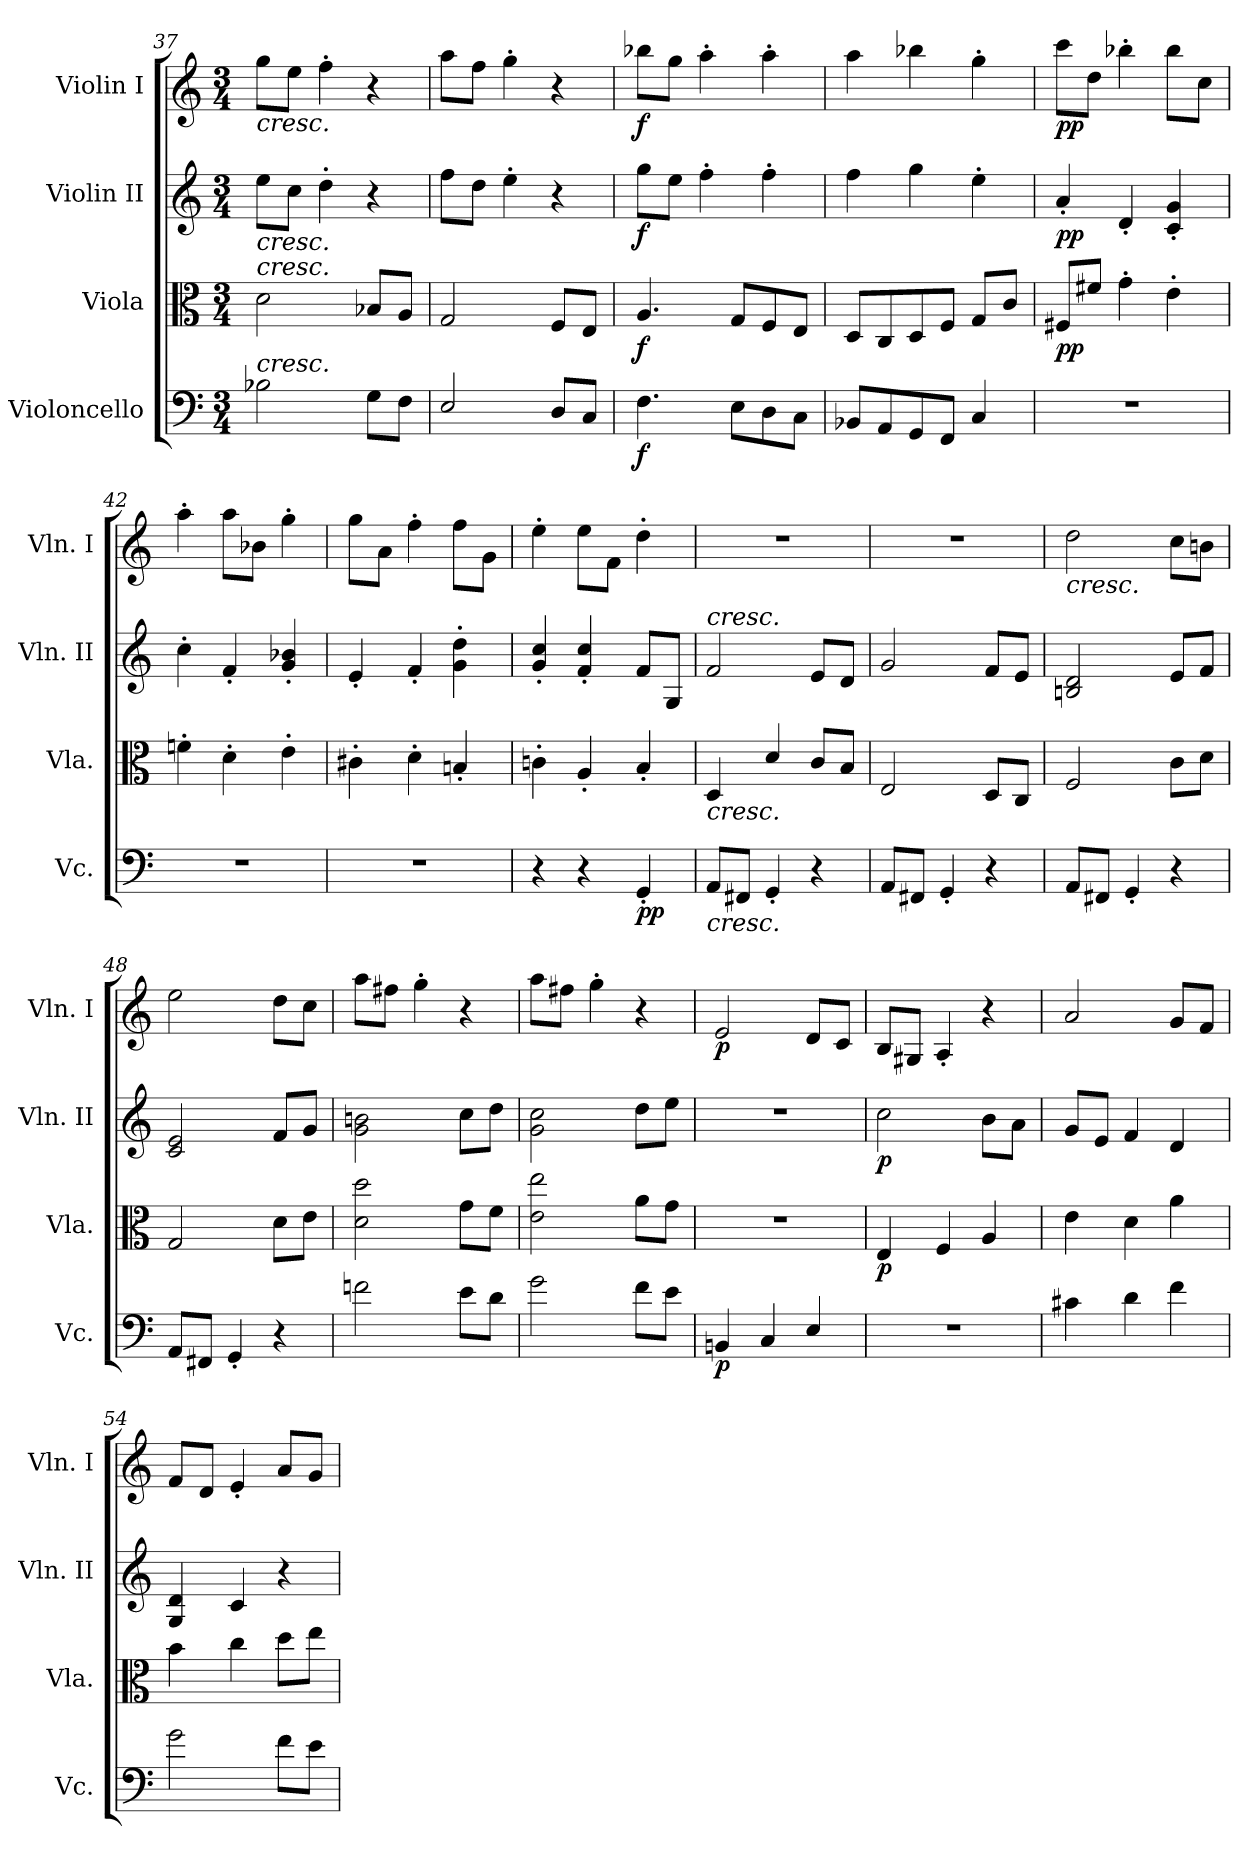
**kern	**dynam	**kern	**dynam	**kern	**dynam	**kern	**dynam
*part4	*part4	*part3	*part3	*part2	*part2	*part1	*part1
*staff4	*staff4	*staff3	*staff3	*staff2	*staff2	*staff1	*staff1
*I"Violoncello	*	*I"Viola	*	*I"Violin II	*	*I"Violin I	*
*I'Vc.	*	*I'Vla.	*	*I'Vln. II	*	*I'Vln. I	*
*clefF4	*	*clefC3	*	*clefG2	*	*clefG2	*
*k[]	*	*k[]	*	*k[]	*	*k[]	*
*M3/4	*	*M3/4	*	*M3/4	*	*M3/4	*
=37	=37	=37	=37	=37	=37	=37	=37
!	!	!	!	!	!	!LO:TX:b:i:t=cresc.	!
!	!	!	!	!LO:TX:b:i:t=cresc.	!	!	!
!	!	!LO:TX:a:i:t=cresc.	!	!	!	!	!
!LO:TX:a:i:t=cresc.	!	!	!	!	!	!	!
2B-X\	.	2d\	.	8ee\L	.	8gg\L	.
.	.	.	.	8cc\J	.	8ee\J	.
.	.	.	.	4dd'\	.	4ff'\	.
8G\L	.	8B-X/L	.	4r	.	4r	.
8F\J	.	8A/J	.	.	.	.	.
=38	=38	=38	=38	=38	=38	=38	=38
2E/	.	2G/	.	8ff\L	.	8aa\L	.
.	.	.	.	8dd\J	.	8ff\J	.
.	.	.	.	4ee'\	.	4gg'\	.
8D/L	.	8F/L	.	4r	.	4r	.
8C/J	.	8E/J	.	.	.	.	.
=39	=39	=39	=39	=39	=39	=39	=39
!	!LO:DY:b	!	!LO:DY:b	!	!LO:DY:b	!	!LO:DY:b
4.F\	f	4.A/	f	8gg\L	f	8bb-X\L	f
.	.	.	.	8ee\J	.	8gg\J	.
.	.	.	.	4ff'\	.	4aa'\	.
8E\L	.	8G/L	.	.	.	.	.
8D\	.	8F/	.	4ff'\	.	4aa'\	.
8C\J	.	8E/J	.	.	.	.	.
=40	=40	=40	=40	=40	=40	=40	=40
8BB-X/L	.	8D/L	.	4ff\	.	4aa\	.
8AA/	.	8C/	.	.	.	.	.
8GG/	.	8D/	.	4gg\	.	4bb-X\	.
8FF/J	.	8F/J	.	.	.	.	.
4C/	.	8G/L	.	4ee'\	.	4gg'\	.
.	.	8c/J	.	.	.	.	.
=41	=41	=41	=41	=41	=41	=41	=41
!	!	!	!LO:DY:b	!	!LO:DY:b	!	!LO:DY:b
2.r	.	8F#X/L	pp	4a'/	pp	8ccc\L	pp
.	.	8f#X/J	.	.	.	8dd\J	.
.	.	4g'\	.	4d'/	.	4bb-X'\	.
.	.	4e'\	.	4c/' 4g/'	.	8bb-\L	.
.	.	.	.	.	.	8cc\J	.
=42	=42	=42	=42	=42	=42	=42	=42
2.r	.	4fn'\	.	4cc'\	.	4aa'\	.
.	.	4d'\	.	4f'/	.	8aa\L	.
.	.	.	.	.	.	8b-X\J	.
.	.	4e'\	.	4g/' 4b-X/'	.	4gg'\	.
=43	=43	=43	=43	=43	=43	=43	=43
2.r	.	4c#X'\	.	4e'/	.	8gg\L	.
.	.	.	.	.	.	8a\J	.
.	.	4d'\	.	4f'/	.	4ff'\	.
.	.	4Bn'/	.	4g\' 4dd\'	.	8ff\L	.
.	.	.	.	.	.	8g\J	.
=44	=44	=44	=44	=44	=44	=44	=44
4r	.	4cn'\	.	4g/' 4cc/'	.	4ee'\	.
4r	.	4A'/	.	4f/' 4cc/'	.	8ee\L	.
.	.	.	.	.	.	8f\J	.
!	!LO:DY:b	!	!	!	!	!	!
4GG'/	pp	4B'/	.	8f/L	.	4dd'\	.
.	.	.	.	8G/J	.	.	.
=45	=45	=45	=45	=45	=45	=45	=45
!	!	!	!	!LO:TX:a:i:t=cresc.	!	!	!
!	!	!LO:TX:b:i:t=cresc.	!	!	!	!	!
!LO:TX:b:i:t=cresc.	!	!	!	!	!	!	!
8AA/L	.	4D/	.	2f/	.	2.r	.
8FF#X/J	.	.	.	.	.	.	.
4GG'/	.	4d/	.	.	.	.	.
4r	.	8c/L	.	8e/L	.	.	.
.	.	8B/J	.	8d/J	.	.	.
=46	=46	=46	=46	=46	=46	=46	=46
8AA/L	.	2E/	.	2g/	.	2.r	.
8FF#X/J	.	.	.	.	.	.	.
4GG'/	.	.	.	.	.	.	.
4r	.	8D/L	.	8f/L	.	.	.
.	.	8C/J	.	8e/J	.	.	.
=47	=47	=47	=47	=47	=47	=47	=47
!	!	!	!	!	!	!LO:TX:b:i:t=cresc.	!
8AA/L	.	2F/	.	2Bn/ 2d/	.	2dd\	.
8FF#X/J	.	.	.	.	.	.	.
4GG'/	.	.	.	.	.	.	.
4r	.	8c\L	.	8e/L	.	8cc\L	.
.	.	8d\J	.	8f/J	.	8bn\J	.
=48	=48	=48	=48	=48	=48	=48	=48
8AA/L	.	2G/	.	2c/ 2e/	.	2ee\	.
8FF#X/J	.	.	.	.	.	.	.
4GG'/	.	.	.	.	.	.	.
4r	.	8d\L	.	8f/L	.	8dd\L	.
.	.	8e\J	.	8g/J	.	8cc\J	.
=49	=49	=49	=49	=49	=49	=49	=49
2fn\	.	2d\ 2dd\	.	2g\ 2bn\	.	8aa\L	.
.	.	.	.	.	.	8ff#X\J	.
.	.	.	.	.	.	4gg'\	.
8e\L	.	8g\L	.	8cc\L	.	4r	.
8d\J	.	8f\J	.	8dd\J	.	.	.
=50	=50	=50	=50	=50	=50	=50	=50
2g\	.	2e\ 2ee\	.	2g\ 2cc\	.	8aa\L	.
.	.	.	.	.	.	8ff#X\J	.
.	.	.	.	.	.	4gg'\	.
8f\L	.	8a\L	.	8dd\L	.	4r	.
8e\J	.	8g\J	.	8ee\J	.	.	.
=51	=51	=51	=51	=51	=51	=51	=51
!	!LO:DY:b	!	!	!	!	!	!LO:DY:b
4BBn/	p	2.r	.	2.r	.	2e/	p
4C/	.	.	.	.	.	.	.
4E/	.	.	.	.	.	8d/L	.
.	.	.	.	.	.	8c/J	.
=52	=52	=52	=52	=52	=52	=52	=52
!	!	!	!LO:DY:b	!	!LO:DY:b	!	!
2.r	.	4E/	p	2cc\	p	8B/L	.
.	.	.	.	.	.	8G#X/J	.
.	.	4F/	.	.	.	4A'/	.
.	.	4A/	.	8b\L	.	4r	.
.	.	.	.	8a\J	.	.	.
=53	=53	=53	=53	=53	=53	=53	=53
4c#X\	.	4e\	.	8g/L	.	2a/	.
.	.	.	.	8e/J	.	.	.
4d\	.	4d\	.	4f/	.	.	.
4f\	.	4a\	.	4d/	.	8g/L	.
.	.	.	.	.	.	8f/J	.
=54	=54	=54	=54	=54	=54	=54	=54
2g\	.	4b\	.	4G/ 4d/	.	8f/L	.
.	.	.	.	.	.	8d/J	.
.	.	4cc\	.	4c/	.	4e'/	.
8f\L	.	8dd\L	.	4r	.	8a/L	.
8e\J	.	8ee\J	.	.	.	8g/J	.
=	=	=	=	=	=	=	=
*-	*-	*-	*-	*-	*-	*-	*-
